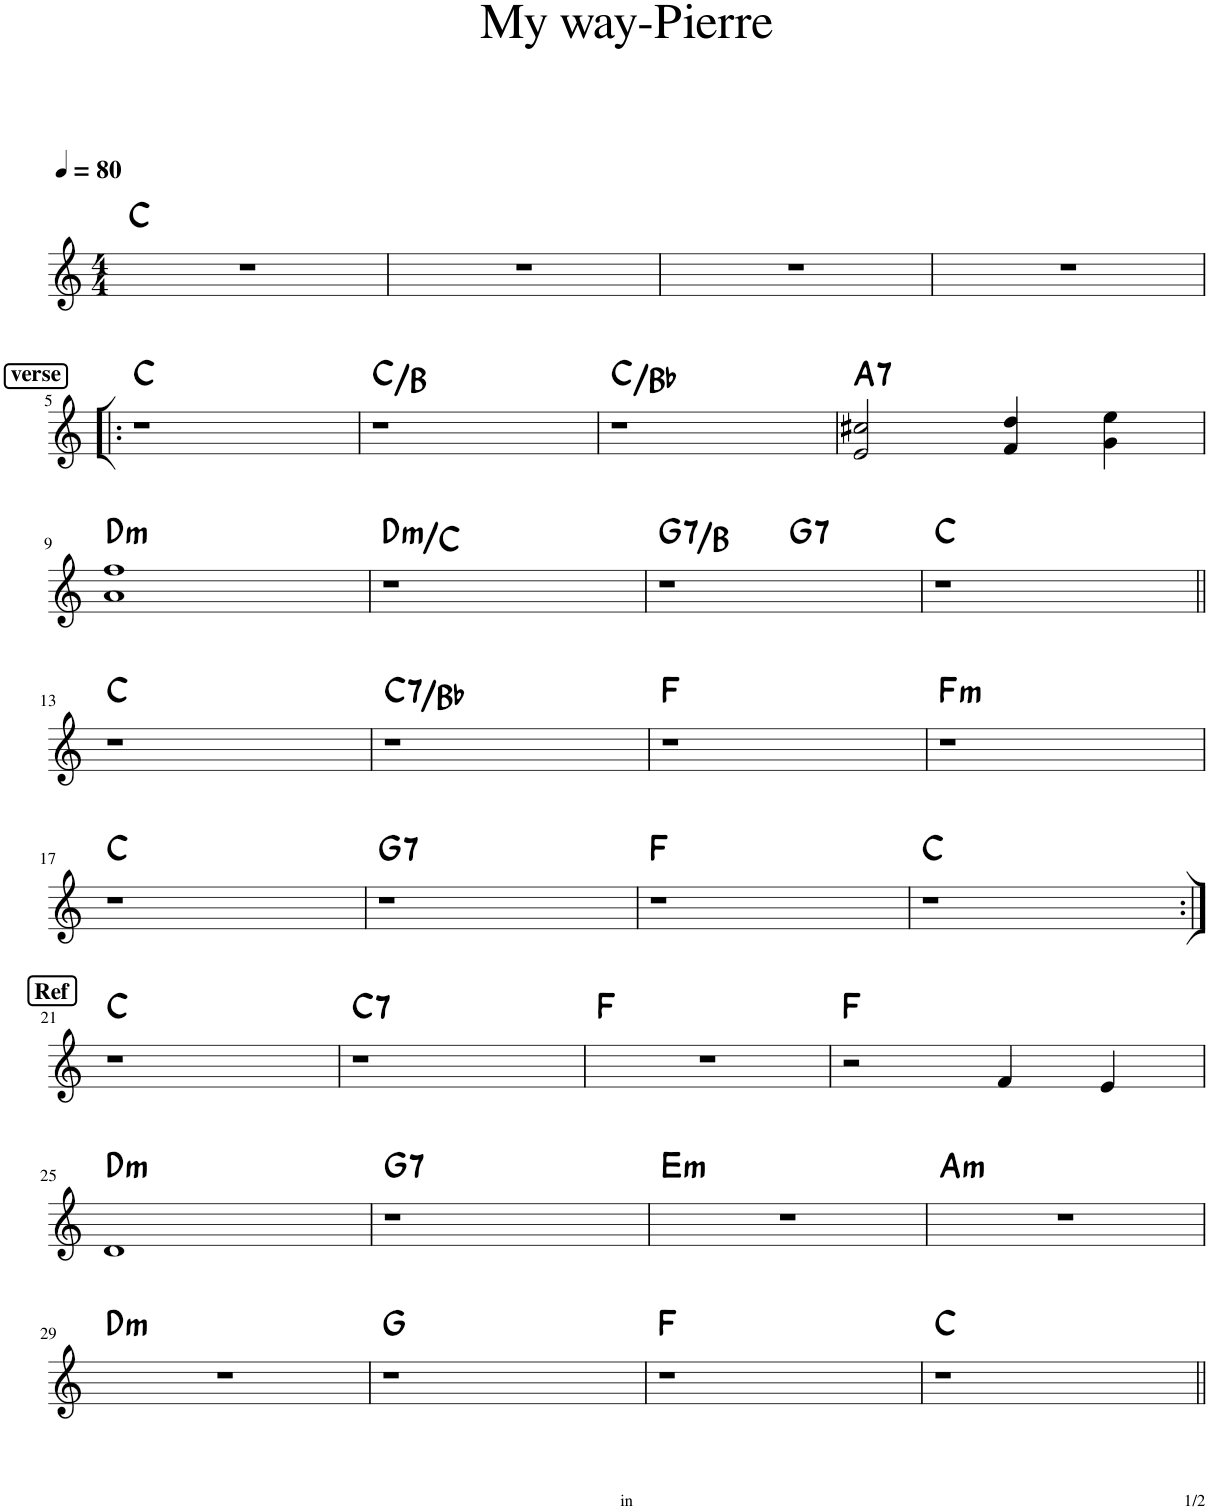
**kern	**harte
*part1	*part1
*staff1	*
*I"Piano	*
*I'Pno.	*
*clefG2	*
*k[]	*
*M4/4	*
*MM80	*
=1	=1
1r	C:maj
=2	=2
1r	.
=3	=3
1r	.
=4	=4
1r	.
!!LO:LB:g=z
!!LO:REH:place=s1:a:B:cj:fs=11:t=verse
=5!|:	=5!|:
1r	C:maj
=6	=6
1r	C:maj/7
=7	=7
1r	C:maj/b7
=8	=8
!	!LO:H:kt=7
2e/ 2cc#X/	A:7
4f/ 4dd/	.
4g\ 4ee\	.
!!LO:LB:g=z
=9	=9
!	!LO:H:kt=m
1a 1ff	D:min
=10	=10
!	!LO:H:kt=m
1r	D:min/b7
=11	=11
!	!LO:H:kt=7
*^	*
1r	2ryy	G:7/3
!	!	!LO:H:kt=7
.	2ryy	G:7
*v	*v	*
=12	=12
1r	C:maj
!!LO:LB:g=z
=13||	=13||
1r	C:maj
=14	=14
!	!LO:H:kt=7
1r	C:7/b7
=15	=15
1r	F:maj
=16	=16
!	!LO:H:kt=m
1r	F:min
!!LO:LB:g=z
=17	=17
1r	C:maj
=18	=18
!	!LO:H:kt=7
1r	G:7
=19	=19
1r	F:maj
=20	=20
1r	C:maj
!!LO:LB:g=z
!!LO:REH:place=s1:a:B:cj:fs=11:t=Ref
=21:|!	=21:|!
1r	C:maj
=22	=22
!	!LO:H:kt=7
1r	C:7
=23	=23
1r	F:maj
=24	=24
2r	F:maj
4f/	.
4e/	.
!!LO:LB:g=z
=25	=25
!	!LO:H:kt=m
1d	D:min
=26	=26
!	!LO:H:kt=7
1r	G:7
=27	=27
!	!LO:H:kt=m
1r	E:min
=28	=28
!	!LO:H:kt=m
1r	A:min
!!LO:LB:g=z
=29	=29
!	!LO:H:kt=m
1r	D:min
=30	=30
1r	G:maj
=31	=31
1r	F:maj
=32	=32
1r	C:maj
=||	=||
*-	*-
